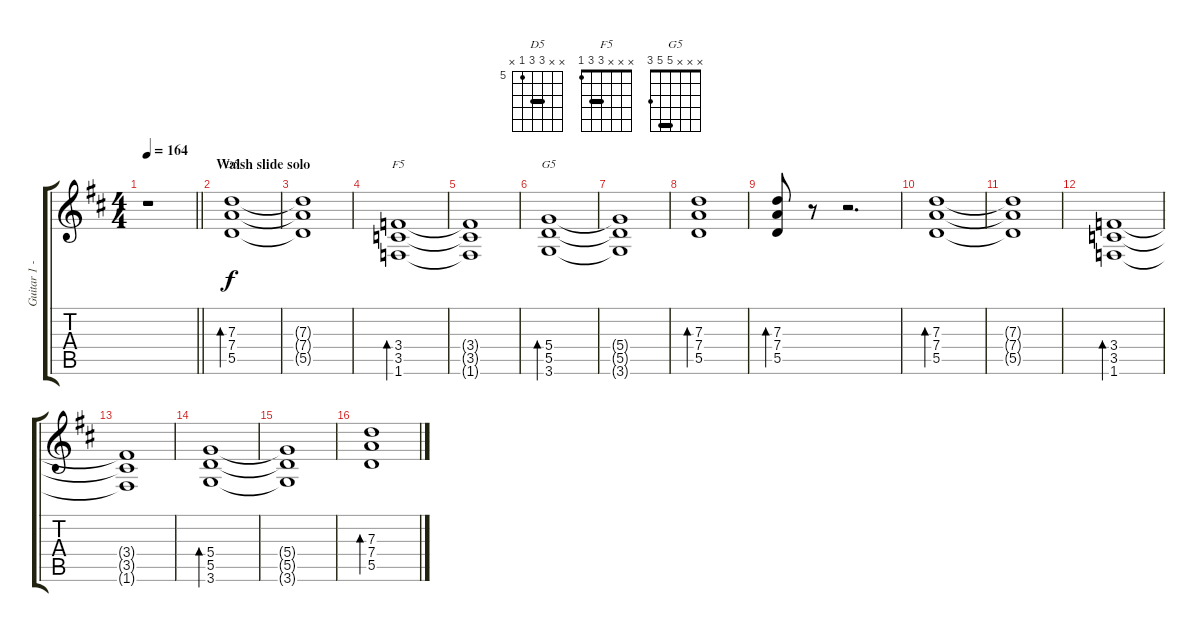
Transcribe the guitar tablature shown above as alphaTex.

\track ("Guitar 1 - Frey" "Guitar 1 -") {instrument distortionguitar}
\staff {score tabs}
\tuning (E4 B3 G3 D3 A2 E2) {hide}
\chord ("D5" x x 7 7 5 x) {firstfret 5 barre 7}
\chord ("F5" x x x 3 3 1) {barre 3}
\chord ("G5" x x x 5 5 3) {barre 5}
\ts (4 4)
\tempo 164
\clef g2
\barLineRight lightlight
\ks d
r.1{dy f} |
\section ("" "Walsh slide solo")
(7.3 7.4 5.5).1{bd 60 ch "D5"} |
(7.3{t} 7.4{t} 5.5{t}).1 |
(3.4 3.5 1.6).1{bd 60 ch "F5"} |
(3.4{t} 3.5{t} 1.6{t}).1 |
(5.4 5.5 3.6).1{bd 60 ch "G5"} |
(5.4{t} 5.5{t} 3.6{t}).1 |
(7.3 7.4 5.5).1{bd 60} |
(7.3 7.4 5.5).8{bd 60} r.8 r.2{d} |
(7.3 7.4 5.5).1{bd 60} |
(7.3{t} 7.4{t} 5.5{t}).1 |
(3.4 3.5 1.6).1{bd 60} |
(3.4{t} 3.5{t} 1.6{t}).1 |
(5.4 5.5 3.6).1{bd 60} |
(5.4{t} 5.5{t} 3.6{t}).1 |
(7.3 7.4 5.5).1{bd 60}
